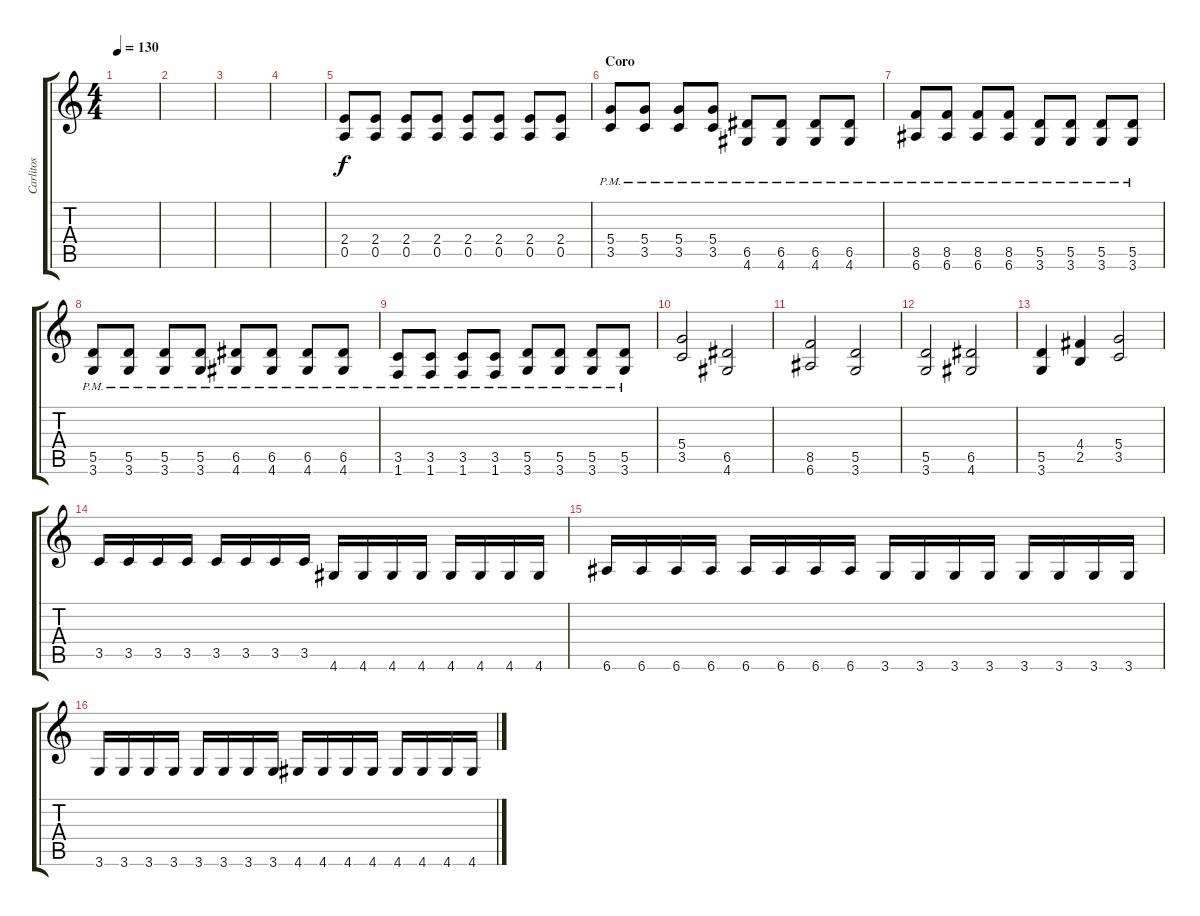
\track ("Carlitos" "Carlitos") {instrument distortionguitar}
\staff {score tabs}
\tuning (E4 B3 G3 D3 A2 E2) {hide}
\ts (4 4)
\tempo 130
\clef g2
\ks c
|
|
|
|
(2.4 0.5).8{volume 7} (2.4 0.5).8 (2.4 0.5).8 (2.4 0.5).8 (2.4 0.5).8 (2.4 0.5).8 (2.4 0.5).8 (2.4 0.5).8 |
\section ("" "Coro")
(5.4{pm} 3.5).8{volume 12} (5.4{pm} 3.5).8 (5.4{pm} 3.5).8 (5.4{pm} 3.5).8 (6.5{pm} 4.6).8 (6.5{pm} 4.6).8 (6.5{pm} 4.6).8 (6.5{pm} 4.6).8 |
(8.5{pm} 6.6).8 (8.5{pm} 6.6).8 (8.5{pm} 6.6).8 (8.5{pm} 6.6).8 (5.5{pm} 3.6).8 (5.5{pm} 3.6).8 (5.5{pm} 3.6).8 (5.5{pm} 3.6).8 |
(5.5{pm} 3.6).8 (5.5{pm} 3.6).8 (5.5{pm} 3.6).8 (5.5{pm} 3.6).8 (6.5{pm} 4.6).8 (6.5{pm} 4.6).8 (6.5{pm} 4.6).8 (6.5{pm} 4.6).8 |
(3.5{pm} 1.6).8 (3.5{pm} 1.6).8 (3.5{pm} 1.6).8 (3.5{pm} 1.6).8 (5.5{pm} 3.6).8 (5.5{pm} 3.6).8 (5.5{pm} 3.6).8 (5.5{pm} 3.6).8 |
(5.4 3.5).2 (6.5 4.6).2 |
(8.5 6.6).2 (5.5 3.6).2 |
(5.5 3.6).2 (6.5 4.6).2 |
(5.5 3.6).4 (4.4 2.5).4 (5.4 3.5).2 |
3.5.16 3.5.16 3.5.16 3.5.16 3.5.16 3.5.16 3.5.16 3.5.16 4.6.16 4.6.16 4.6.16 4.6.16 4.6.16 4.6.16 4.6.16 4.6.16 |
6.6.16 6.6.16 6.6.16 6.6.16 6.6.16 6.6.16 6.6.16 6.6.16 3.6.16 3.6.16 3.6.16 3.6.16 3.6.16 3.6.16 3.6.16 3.6.16 |
3.6.16 3.6.16 3.6.16 3.6.16 3.6.16 3.6.16 3.6.16 3.6.16 4.6.16 4.6.16 4.6.16 4.6.16 4.6.16 4.6.16 4.6.16 4.6.16
